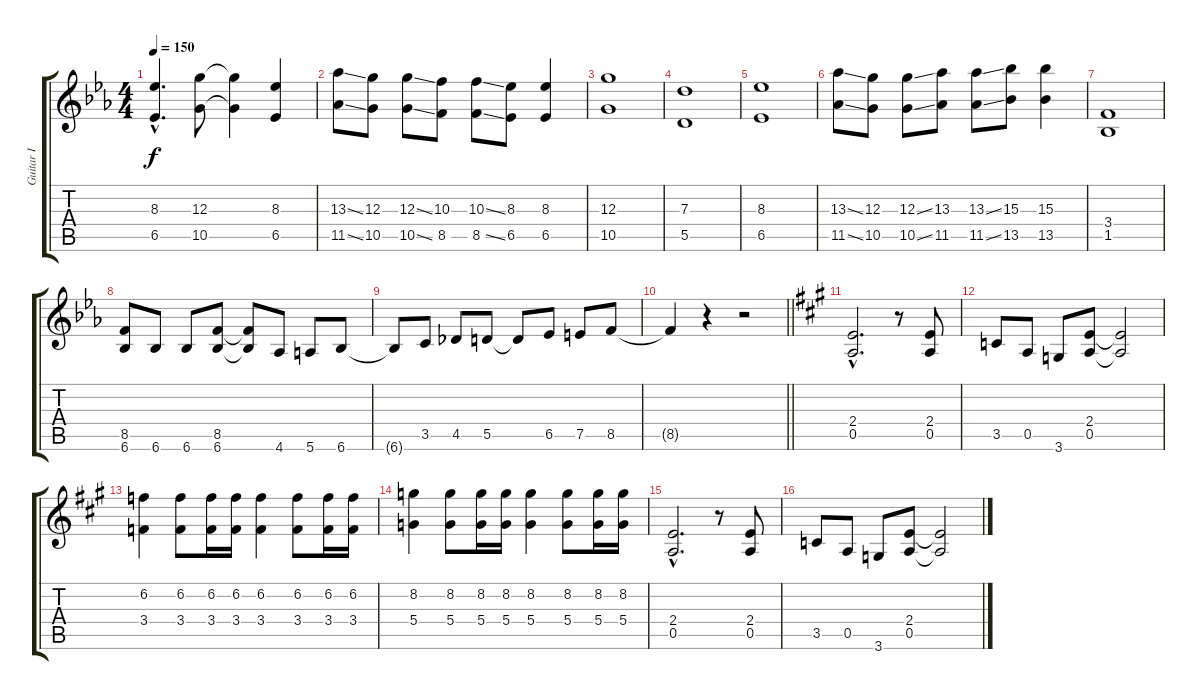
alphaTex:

\track ("Guitar I" "Guitar I") {instrument distortionguitar}
\staff {score tabs}
\tuning (E4 B3 G3 D3 A2 E2) {hide}
\ts (4 4)
\tempo 150
\clef g2
\ks eb
(8.3{hac} 6.5{hac}).4{d dy f} (12.3 10.5).8 (12.3{t} 10.5{t}).4 (8.3 6.5).4 |
(13.3{ss} 11.5{ss}).8 (12.3 10.5).8 (12.3{ss} 10.5{ss}).8 (10.3 8.5).8 (10.3{ss} 8.5{ss}).8 (8.3 6.5).8 (8.3 6.5).4 |
(12.3 10.5).1 |
(7.3 5.5).1 |
(8.3 6.5).1 |
(13.3{ss} 11.5{ss}).8 (12.3 10.5).8 (12.3{ss} 10.5{ss}).8 (13.3 11.5).8 (13.3{ss} 11.5{ss}).8 (15.3 13.5).8 (15.3 13.5).4 |
(3.4 1.5).1 |
(8.5 6.6).8 6.6.8 6.6.8 (8.5 6.6).8 (8.5{t} 6.6{t}).8 4.6.8 5.6.8 6.6.8 |
6.6{t}.8 3.5.8 4.5.8 5.5.8 5.5{t}.8 6.5.8 7.5.8 8.5.8 |
\barLineRight lightlight
8.5{t}.4 r.4 r.2 |
\ks a
(2.4{hac} 0.5{hac}).2{d} r.8 (2.4 0.5).8 |
3.5.8 0.5.8 3.6.8 (2.4 0.5).8 (2.4{t} 0.5{t}).2 |
(6.2 3.4).4 (6.2 3.4).8 (6.2 3.4).16 (6.2 3.4).16 (6.2 3.4).4 (6.2 3.4).8 (6.2 3.4).16 (6.2 3.4).16 |
(8.2 5.4).4 (8.2 5.4).8 (8.2 5.4).16 (8.2 5.4).16 (8.2 5.4).4 (8.2 5.4).8 (8.2 5.4).16 (8.2 5.4).16 |
(2.4{hac} 0.5{hac}).2{d} r.8 (2.4 0.5).8 |
3.5.8 0.5.8 3.6.8 (2.4 0.5).8 (2.4{t} 0.5{t}).2
